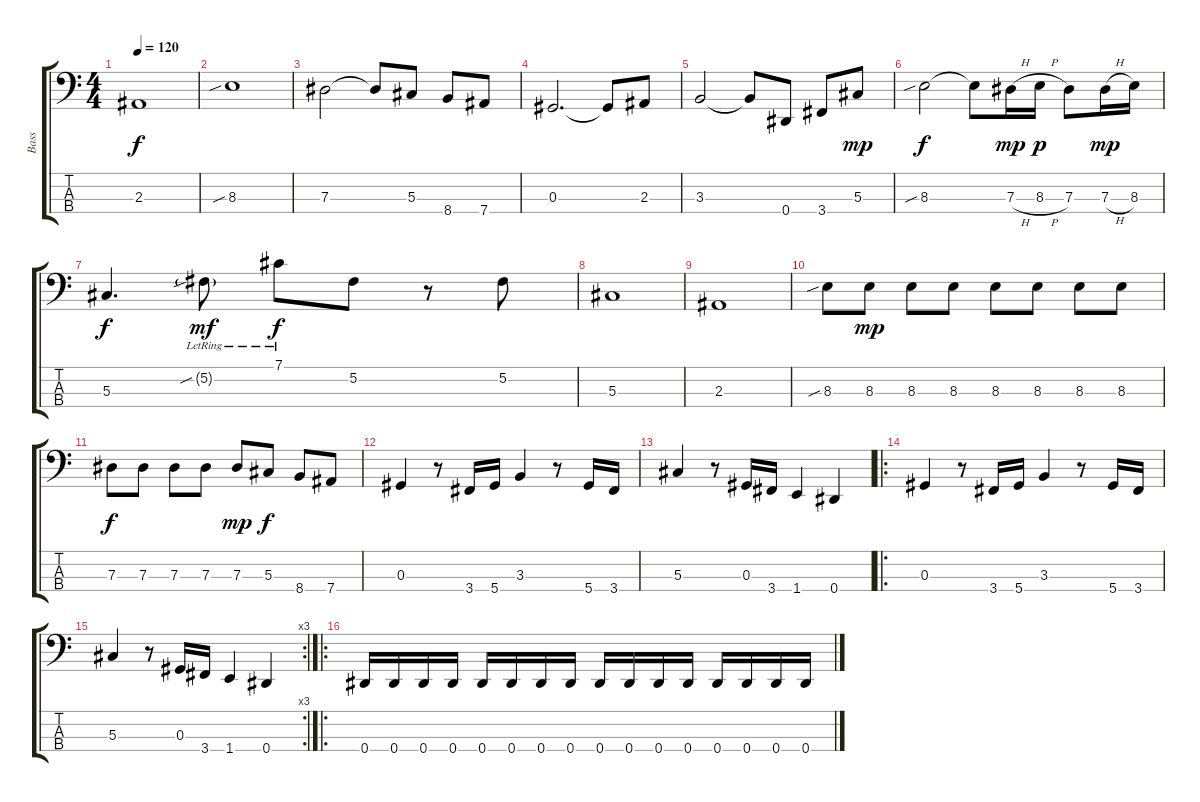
\track ("Bass" "Bass") {instrument electricbasspick}
\staff {score tabs}
\tuning (Gb2 Db2 Ab1 Eb1) {hide}
\ts (4 4)
\tempo 120
\clef f4
\ks c
2.3.1{dy f} |
8.3{sib}.1 |
7.3.2 7.3{t}.8 5.3.8 8.4.8 7.4.8 |
0.3.2{d} 0.3{t}.8 2.3.8 |
3.3.2 3.3{t}.8 0.4.8 3.4.8 5.3.8{dy mp} |
8.3{sib}.2{dy f} 8.3{t}.8 7.3{h}.16{dy mp} 8.3{h}.16{dy p} 7.3.8 7.3{h}.16{dy mp} 8.3.16 |
5.3.4{d dy f} 5.2{sib g lr}.8{dy mf} 7.1{lr}.8{dy f} 5.2.8 r.8 5.2.8 |
5.3.1 |
2.3.1 |
8.3{sib}.8 8.3.8{dy mp} 8.3.8 8.3.8 8.3.8 8.3.8 8.3.8 8.3.8 |
7.3.8{dy f} 7.3.8 7.3.8 7.3.8 7.3.8{dy mp} 5.3.8{dy f} 8.4.8 7.4.8 |
0.3.4 r.8 3.4.16 5.4.16 3.3.4 r.8 5.4.16 3.4.16 |
5.3.4 r.8 0.3.16 3.4.16 1.4.4 0.4.4 |
\ro
0.3.4 r.8 3.4.16 5.4.16 3.3.4 r.8 5.4.16 3.4.16 |
\rc 3
5.3.4 r.8 0.3.16 3.4.16 1.4.4 0.4.4 |
\ro
0.4.16 0.4.16 0.4.16 0.4.16 0.4.16 0.4.16 0.4.16 0.4.16 0.4.16 0.4.16 0.4.16 0.4.16 0.4.16 0.4.16 0.4.16 0.4.16
